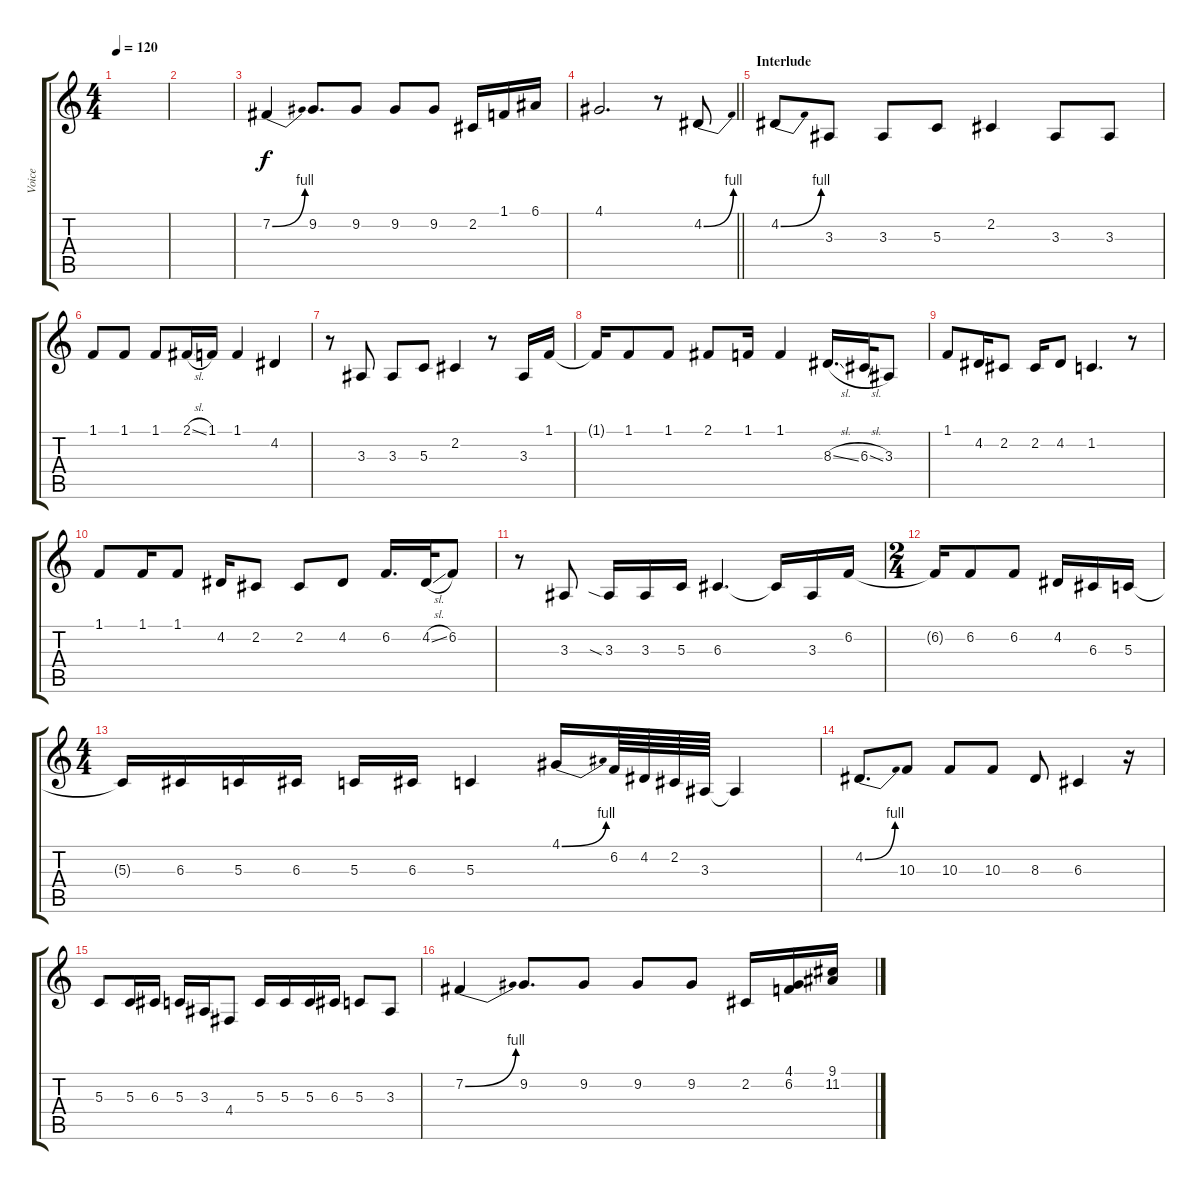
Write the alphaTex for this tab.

\track ("Voice" "Voice") {instrument flute}
\staff {score tabs}
\tuning (E4 B3 G3 D3 A2 D2) {hide}
\ts (4 4)
\tempo 120
\clef g2
\ks c
|
|
7.2{be (bend 0 0 60 4)}.4 9.2.8{d} 9.2.8 9.2.8 9.2.8 2.2.16 1.1.16 6.1.16 |
\barLineRight lightlight
4.1.2{d} r.8 4.2{be (bend 0 0 60 4)}.8 |
\section ("" "Interlude")
4.2{be (bend 0 0 60 4)}.8 3.3.8 3.3.8 5.3.8 2.2.4 3.3.8 3.3.8 |
1.1.8 1.1.8 1.1.8 2.1{sl}.16 1.1.16 1.1.4 4.2.4 |
r.8 3.3.8 3.3.8 5.3.8 2.2.4 r.8 3.3.16 1.1.16 |
1.1{t}.16 1.1.8 1.1.8 2.1.8 1.1.16 1.1.4 8.3{sl}.16{d} 6.3{sl}.32 3.3.8 |
1.1.8 4.2.16 2.2.8 2.2.16 4.2.8 1.2.4{d} r.8 |
1.1.8 1.1.16 1.1.8 4.2.16 2.2.8 2.2.8 4.2.8 6.2.16{d} 4.2{sl}.32 6.2.8 |
r.8 3.3.8 3.3{sia}.16 3.3.16 5.3.16 6.3.4{d} 6.3{t}.16 3.3.16 6.2.16 |
\ts (2 4)
6.2{t}.16 6.2.8 6.2.8 4.2.16 6.3.16 5.3.16 |
\ts (4 4)
5.3{t}.16 6.3.16 5.3.16 6.3.16 5.3.16 6.3.16 5.3.4 4.1{be (bend 0 0 60 4)}.16 6.2.64 4.2.64 2.2.64 3.3.64 3.3{t}.4 |
4.2{be (bend 0 0 60 4)}.8{d} 10.3.8 10.3.8 10.3.8 8.3.8 6.3.4 r.16 |
5.3.8 5.3.16 6.3.16 5.3.16 3.3.16 4.4.8 5.3.16 5.3.16 5.3.16 6.3.16 5.3.8 3.3.8 |
7.2{be (bend 0 0 60 4)}.4 9.2.8{d} 9.2.8 9.2.8 9.2.8 2.2.16 (4.1 6.2).16 (9.1 11.2).16
